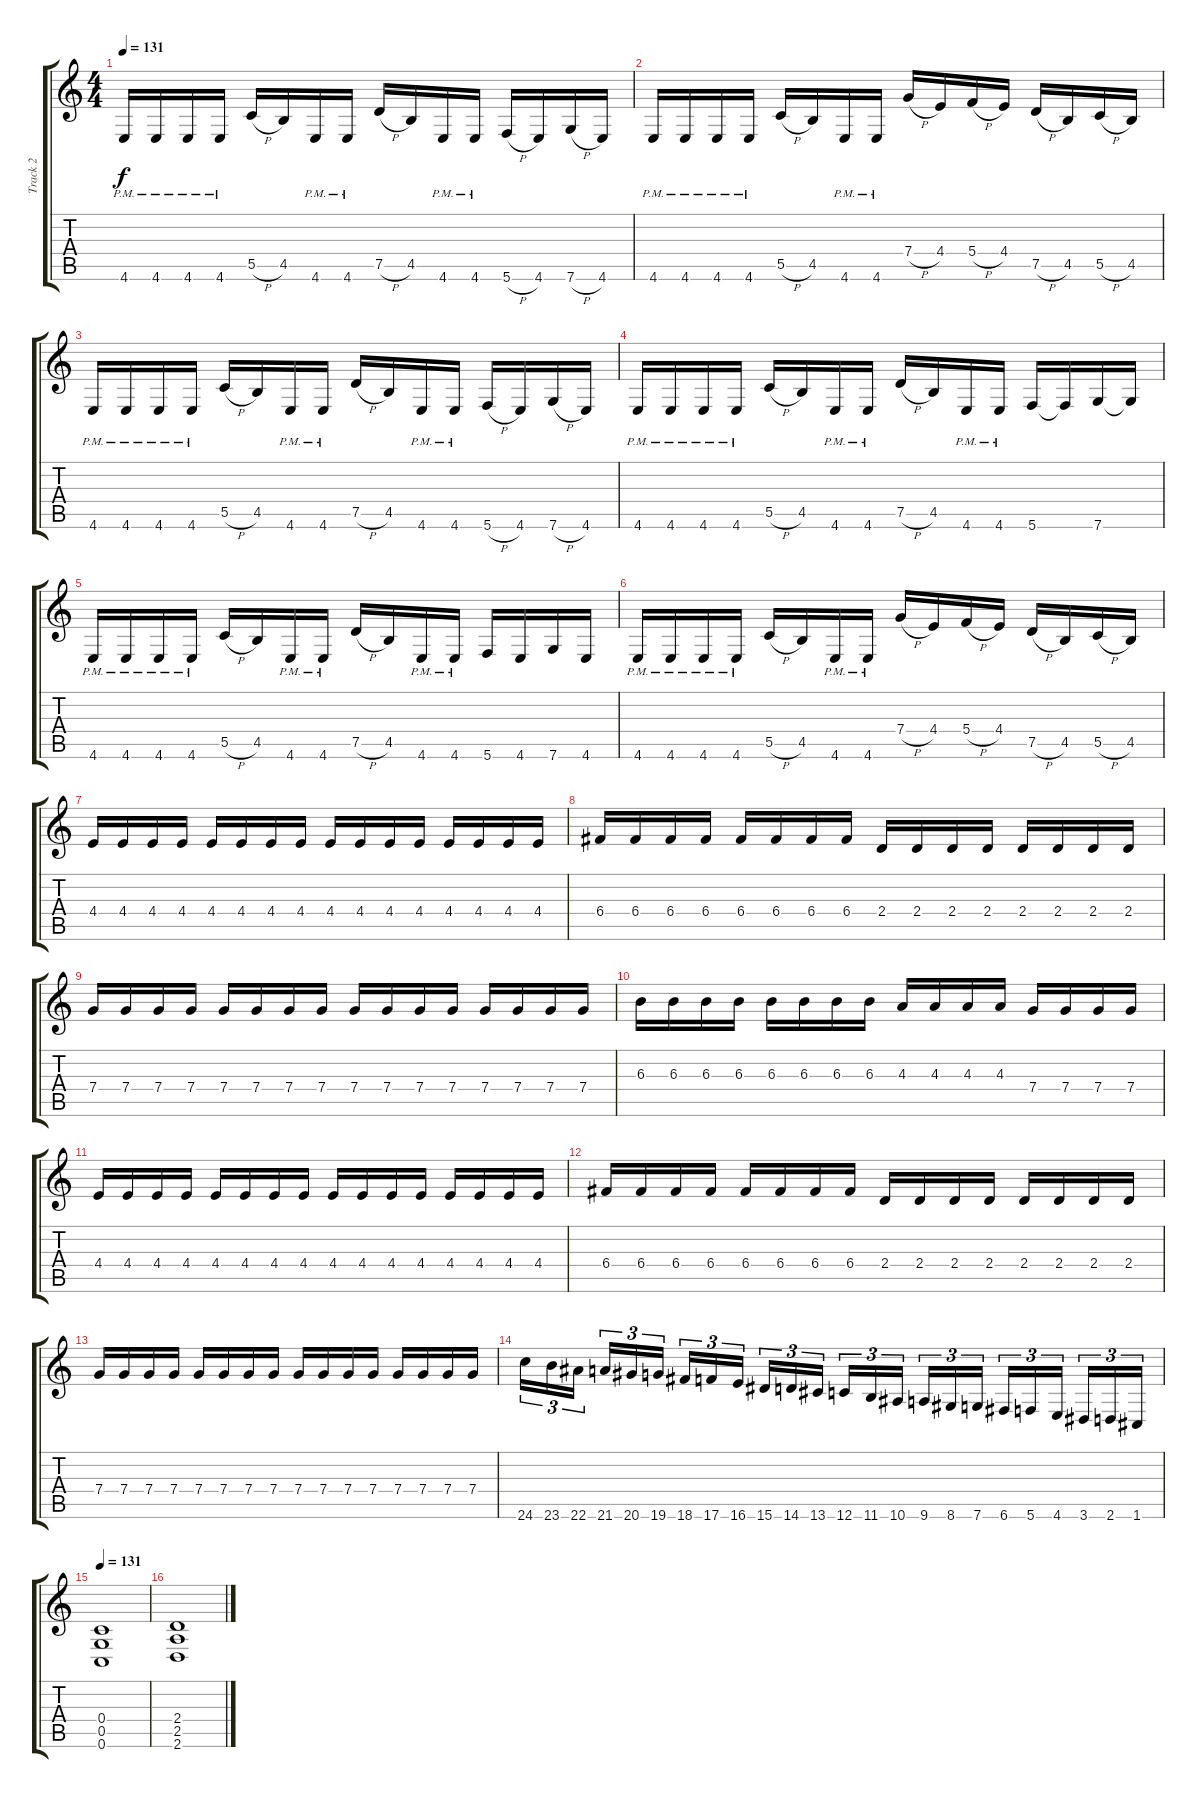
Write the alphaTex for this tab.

\track ("Track 2" "Track 2") {instrument distortionguitar}
\staff {score tabs}
\tuning (D4 A3 F3 C3 G2 C2) {hide}
\ts (4 4)
\tempo 131
\clef g2
\ks c
4.6{pm}.16{dy f} 4.6{pm}.16 4.6{pm}.16 4.6{pm}.16 5.5{h}.16 4.5.16 4.6{pm}.16 4.6{pm}.16 7.5{h}.16 4.5.16 4.6{pm}.16 4.6{pm}.16 5.6{h}.16 4.6.16 7.6{h}.16 4.6.16 |
4.6{pm}.16 4.6{pm}.16 4.6{pm}.16 4.6{pm}.16 5.5{h}.16 4.5.16 4.6{pm}.16 4.6{pm}.16 7.4{h}.16 4.4.16 5.4{h}.16 4.4.16 7.5{h}.16 4.5.16 5.5{h}.16 4.5.16 |
4.6{pm}.16 4.6{pm}.16 4.6{pm}.16 4.6{pm}.16 5.5{h}.16 4.5.16 4.6{pm}.16 4.6{pm}.16 7.5{h}.16 4.5.16 4.6{pm}.16 4.6{pm}.16 5.6{h}.16 4.6.16 7.6{h}.16 4.6.16 |
4.6{pm}.16 4.6{pm}.16 4.6{pm}.16 4.6{pm}.16 5.5{h}.16 4.5.16 4.6{pm}.16 4.6{pm}.16 7.5{h}.16 4.5.16 4.6{pm}.16 4.6{pm}.16 5.6.16 5.6{t}.16 7.6.16 7.6{t}.16 |
4.6{pm}.16 4.6{pm}.16 4.6{pm}.16 4.6{pm}.16 5.5{h}.16 4.5.16 4.6{pm}.16 4.6{pm}.16 7.5{h}.16 4.5.16 4.6{pm}.16 4.6{pm}.16 5.6.16 4.6.16 7.6.16 4.6.16 |
4.6{pm}.16 4.6{pm}.16 4.6{pm}.16 4.6{pm}.16 5.5{h}.16 4.5.16 4.6{pm}.16 4.6{pm}.16 7.4{h}.16 4.4.16 5.4{h}.16 4.4.16 7.5{h}.16 4.5.16 5.5{h}.16 4.5.16 |
4.4.16 4.4.16 4.4.16 4.4.16 4.4.16 4.4.16 4.4.16 4.4.16 4.4.16 4.4.16 4.4.16 4.4.16 4.4.16 4.4.16 4.4.16 4.4.16 |
6.4.16 6.4.16 6.4.16 6.4.16 6.4.16 6.4.16 6.4.16 6.4.16 2.4.16 2.4.16 2.4.16 2.4.16 2.4.16 2.4.16 2.4.16 2.4.16 |
7.4.16 7.4.16 7.4.16 7.4.16 7.4.16 7.4.16 7.4.16 7.4.16 7.4.16 7.4.16 7.4.16 7.4.16 7.4.16 7.4.16 7.4.16 7.4.16 |
6.3.16 6.3.16 6.3.16 6.3.16 6.3.16 6.3.16 6.3.16 6.3.16 4.3.16 4.3.16 4.3.16 4.3.16 7.4.16 7.4.16 7.4.16 7.4.16 |
4.4.16 4.4.16 4.4.16 4.4.16 4.4.16 4.4.16 4.4.16 4.4.16 4.4.16 4.4.16 4.4.16 4.4.16 4.4.16 4.4.16 4.4.16 4.4.16 |
6.4.16 6.4.16 6.4.16 6.4.16 6.4.16 6.4.16 6.4.16 6.4.16 2.4.16 2.4.16 2.4.16 2.4.16 2.4.16 2.4.16 2.4.16 2.4.16 |
7.4.16 7.4.16 7.4.16 7.4.16 7.4.16 7.4.16 7.4.16 7.4.16 7.4.16 7.4.16 7.4.16 7.4.16 7.4.16 7.4.16 7.4.16 7.4.16 |
24.6.16{tu (3 2) instrument guitarfretnoise} 23.6.16{tu (3 2)} 22.6.16{tu (3 2) beam splitsecondary} 21.6.16{tu (3 2)} 20.6.16{tu (3 2)} 19.6.16{tu (3 2)} 18.6.16{tu (3 2)} 17.6.16{tu (3 2)} 16.6.16{tu (3 2) beam splitsecondary} 15.6.16{tu (3 2)} 14.6.16{tu (3 2)} 13.6.16{tu (3 2)} 12.6.16{tu (3 2)} 11.6.16{tu (3 2)} 10.6.16{tu (3 2) beam splitsecondary} 9.6.16{tu (3 2)} 8.6.16{tu (3 2)} 7.6.16{tu (3 2)} 6.6.16{tu (3 2)} 5.6.16{tu (3 2)} 4.6.16{tu (3 2) beam splitsecondary} 3.6.16{tu (3 2)} 2.6.16{tu (3 2)} 1.6.16{tu (3 2)} |
\tempo 131
(0.4 0.5 0.6).1{instrument distortionguitar} |
(2.4 2.5 2.6).1
